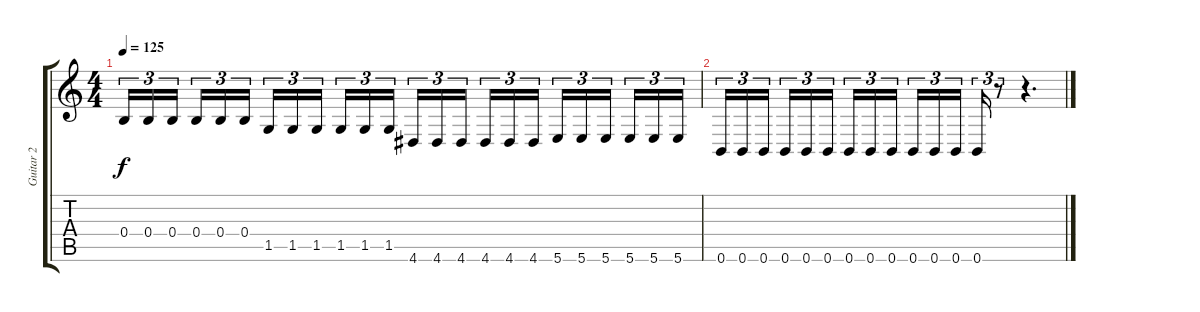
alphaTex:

\track ("Guitar 2" "Guitar 2") {instrument distortionguitar}
\staff {score tabs}
\tuning (Db4 Ab3 E3 B2 Gb2 B1) {hide}
\ts (4 4)
\tempo 125
\clef g2
\ks c
0.4.16{tu (3 2) dy f} 0.4.16{tu (3 2)} 0.4.16{tu (3 2) beam splitsecondary} 0.4.16{tu (3 2)} 0.4.16{tu (3 2)} 0.4.16{tu (3 2)} 1.5.16{tu (3 2)} 1.5.16{tu (3 2)} 1.5.16{tu (3 2) beam splitsecondary} 1.5.16{tu (3 2)} 1.5.16{tu (3 2)} 1.5.16{tu (3 2)} 4.6.16{tu (3 2)} 4.6.16{tu (3 2)} 4.6.16{tu (3 2) beam splitsecondary} 4.6.16{tu (3 2)} 4.6.16{tu (3 2)} 4.6.16{tu (3 2)} 5.6.16{tu (3 2)} 5.6.16{tu (3 2)} 5.6.16{tu (3 2) beam splitsecondary} 5.6.16{tu (3 2)} 5.6.16{tu (3 2)} 5.6.16{tu (3 2)} |
0.6.16{tu (3 2)} 0.6.16{tu (3 2)} 0.6.16{tu (3 2) beam splitsecondary} 0.6.16{tu (3 2)} 0.6.16{tu (3 2)} 0.6.16{tu (3 2)} 0.6.16{tu (3 2)} 0.6.16{tu (3 2)} 0.6.16{tu (3 2) beam splitsecondary} 0.6.16{tu (3 2)} 0.6.16{tu (3 2)} 0.6.16{tu (3 2)} 0.6.16{tu (3 2)} r.8{tu (3 2)} r.4{d}
